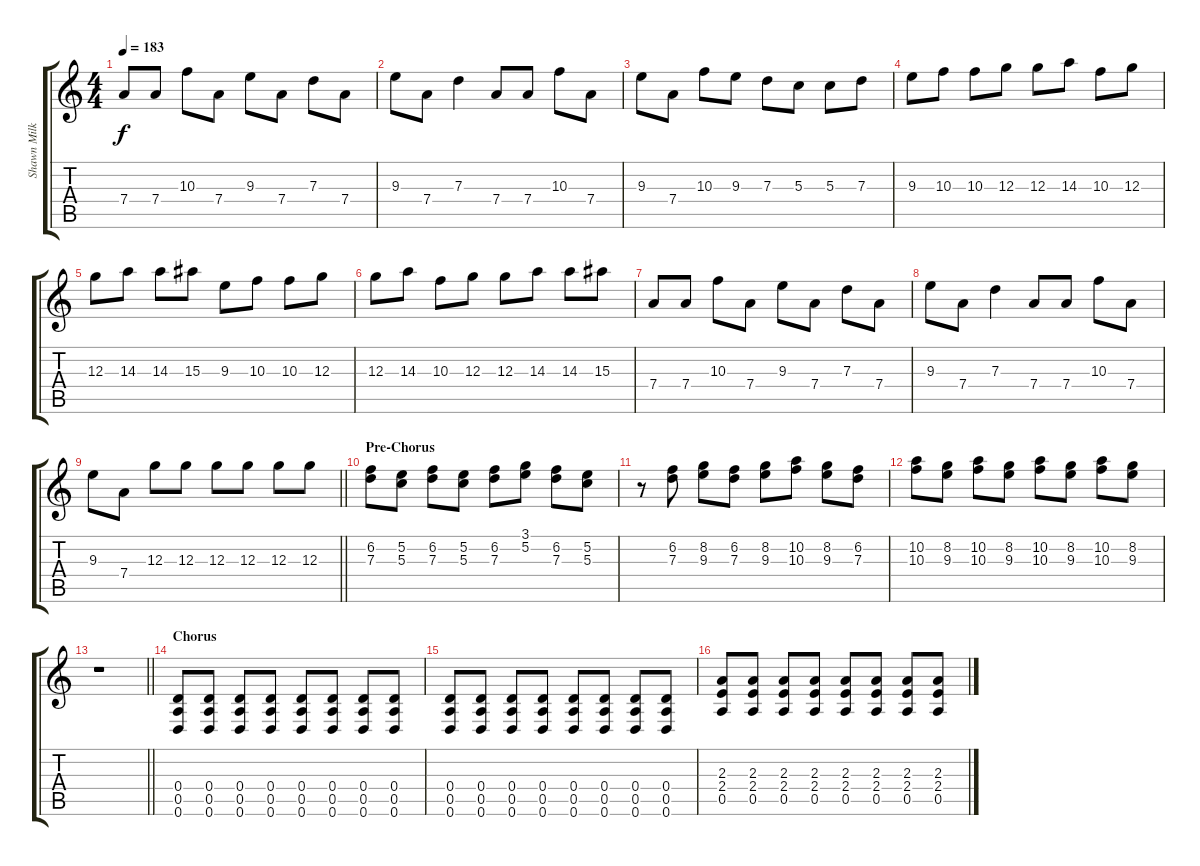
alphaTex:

\track ("Shawn Milke - Harmonic Guitar" "Shawn Milk") {instrument distortionguitar}
\staff {score tabs}
\tuning (E4 B3 G3 D3 A2 D2) {hide}
\ts (4 4)
\tempo 183
\clef g2
\ks c
7.4.8{dy f} 7.4.8 10.3.8 7.4.8 9.3.8 7.4.8 7.3.8 7.4.8 |
9.3.8 7.4.8 7.3.4 7.4.8 7.4.8 10.3.8 7.4.8 |
9.3.8 7.4.8 10.3.8 9.3.8 7.3.8 5.3.8 5.3.8 7.3.8 |
9.3.8 10.3.8 10.3.8 12.3.8 12.3.8 14.3.8 10.3.8 12.3.8 |
12.3.8 14.3.8 14.3.8 15.3.8 9.3.8 10.3.8 10.3.8 12.3.8 |
12.3.8 14.3.8 10.3.8 12.3.8 12.3.8 14.3.8 14.3.8 15.3.8 |
7.4.8 7.4.8 10.3.8 7.4.8 9.3.8 7.4.8 7.3.8 7.4.8 |
9.3.8 7.4.8 7.3.4 7.4.8 7.4.8 10.3.8 7.4.8 |
\barLineRight lightlight
9.3.8 7.4.8 12.3.8 12.3.8 12.3.8 12.3.8 12.3.8 12.3.8 |
\section ("" "Pre-Chorus")
(6.2 7.3).8 (5.2 5.3).8 (6.2 7.3).8 (5.2 5.3).8 (6.2 7.3).8 (3.1 5.2).8 (6.2 7.3).8 (5.2 5.3).8 |
r.8 (6.2 7.3).8 (8.2 9.3).8 (6.2 7.3).8 (8.2 9.3).8 (10.2 10.3).8 (8.2 9.3).8 (6.2 7.3).8 |
(10.2 10.3).8 (8.2 9.3).8 (10.2 10.3).8 (8.2 9.3).8 (10.2 10.3).8 (8.2 9.3).8 (10.2 10.3).8 (8.2 9.3).8 |
\barLineRight lightlight
r.1 |
\section ("" "Chorus")
(0.4 0.5 0.6).8 (0.4 0.5 0.6).8 (0.4 0.5 0.6).8 (0.4 0.5 0.6).8 (0.4 0.5 0.6).8 (0.4 0.5 0.6).8 (0.4 0.5 0.6).8 (0.4 0.5 0.6).8 |
(0.4 0.5 0.6).8 (0.4 0.5 0.6).8 (0.4 0.5 0.6).8 (0.4 0.5 0.6).8 (0.4 0.5 0.6).8 (0.4 0.5 0.6).8 (0.4 0.5 0.6).8 (0.4 0.5 0.6).8 |
(2.3 2.4 0.5).8 (2.3 2.4 0.5).8 (2.3 2.4 0.5).8 (2.3 2.4 0.5).8 (2.3 2.4 0.5).8 (2.3 2.4 0.5).8 (2.3 2.4 0.5).8 (2.3 2.4 0.5).8
